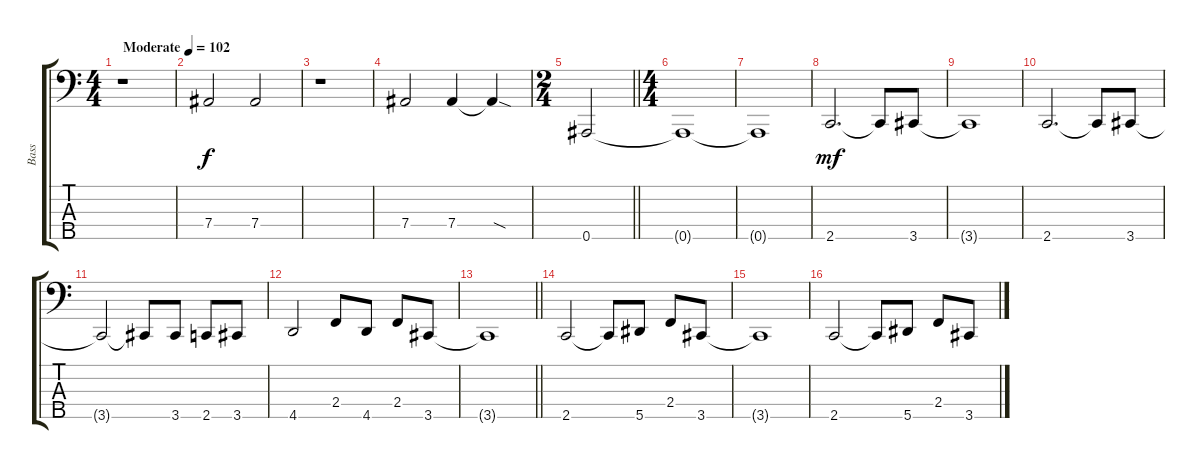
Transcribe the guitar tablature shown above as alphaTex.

\track ("Bass" "Bass") {instrument electricbasspick}
\staff {score tabs}
\tuning (Gb2 Db2 Ab1 Eb1 Bb0) {hide}
\ts (4 4)
\tempo (102 "Moderate")
\clef f4
\ks c
r.1{dy f instrument electricbasspick} |
7.4.2 7.4.2 |
r.1 |
7.4.2 7.4.4 7.4{sod t}.4 |
\ts (2 4)
\barLineRight lightlight
0.5.2 |
\ts (4 4)
0.5{t}.1 |
0.5{t}.1 |
2.5.2{d dy mf} 2.5{t}.8 3.5.8 |
3.5{t}.1 |
2.5.2{d} 2.5{t}.8 3.5.8 |
3.5{t}.2 3.5{t}.8 3.5.8 2.5.8 3.5.8 |
4.5.2 2.4.8 4.5.8 2.4.8 3.5.8 |
\barLineRight lightlight
3.5{t}.1 |
2.5.2 2.5{t}.8 5.5.8 2.4.8 3.5.8 |
3.5{t}.1 |
2.5.2 2.5{t}.8 5.5.8 2.4.8 3.5.8
